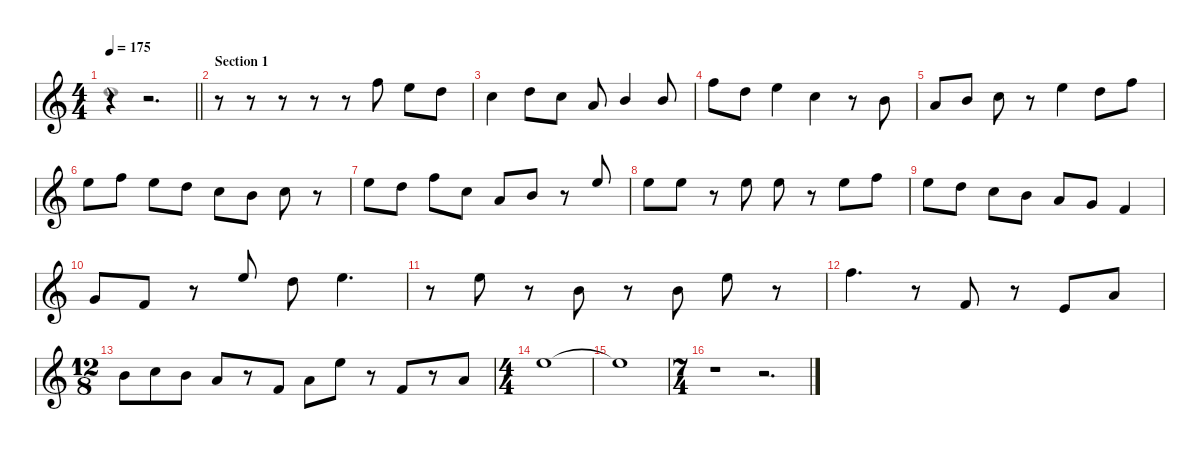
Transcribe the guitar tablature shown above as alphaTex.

\defaultSystemsLayout 4
\hideDynamics
\bracketExtendMode nobrackets
\singleTrackTrackNamePolicy hidden
\multiTrackTrackNamePolicy hidden
\firstSystemTrackNameMode fullname
\firstSystemTrackNameOrientation horizontal
\otherSystemsTrackNameOrientation horizontal
\track ("Jitendro" "clar.") {instrument clarinet}
\staff {score}
\tuning (E4 B3 G3 D3 A2 E2)
\voice
\ts (4 4)
\beaming (8 2 2 2 2)
\tempo 175
\clef g2
\barLineRight lightlight
\ks c
r.4{dy f beam Up} r.2{d beam Up} |
\section ("" "Section 1")
r.8{beam Down} r.8{beam Down} r.8{beam Down} r.8{beam Down} r.8{beam Down} 13.1.8{beam Down} 12.1.8{beam Down} 10.1.8{beam Down} |
13.2.4{beam Down} 10.1.8{beam Down} 13.2.8{beam Down} 10.2.8{beam Up} 12.2.4{beam Up} 12.2.8{beam Up} |
13.1.8{beam Down} 10.1.8{beam Down} 12.1.4{beam Down} 13.2.4{beam Down} r.8{beam Down} 12.2.8{beam Down} |
10.2.8{beam Up} 12.2.8{beam Up} 13.2.8{beam Down} r.8{beam Down} 12.1.4{beam Down} 10.1.8{beam Down} 13.1.8{beam Down} |
12.1.8{beam Down} 13.1.8{beam Down} 12.1.8{beam Down} 10.1.8{beam Down} 13.2.8{beam Down} 12.2.8{beam Down} 13.2.8{beam Down} r.8{beam Down} |
12.1.8{beam Down} 10.1.8{beam Down} 13.1.8{beam Down} 13.2.8{beam Down} 10.2.8{beam Up} 12.2.8{beam Up} r.8{beam Up} 12.1.8{beam Down} |
12.1.8{beam Down} 12.1.8{beam Down} r.8{beam Down} 12.1.8{beam Down} 12.1.8{beam Down} r.8{beam Down} 12.1.8{beam Down} 13.1.8{beam Down} |
12.1.8{beam Down} 10.1.8{beam Down} 13.2.8{beam Down} 12.2.8{beam Down} 10.2.8{beam Up} 12.3.8{beam Up} 10.3.4{beam Up} |
12.3.8{beam Up} 10.3.8{beam Up} r.8{beam Up} 12.1.8{beam Down} 10.1.8{beam Down} 12.1.4{d beam Down} |
r.8{beam Down} 12.1.8{beam Down} r.8{beam Down} 12.2.8{beam Down} r.8{beam Down} 12.2.8{beam Down} 12.1.8{beam Down} r.8{beam Down} |
13.1.4{d beam Down} r.8{beam Down} 10.3.8{beam Up} r.8{beam Up} 9.3.8{beam Up} 10.2.8{beam Up} |
\ts (12 8)
\beaming (8 3 3 3 3)
12.2.8{beam Down} 13.2.8{beam Down} 12.2.8{beam Down} 10.2.8{beam Up} r.8{beam Up} 10.3.8{beam Up} 10.2.8{beam Down} 12.1.8{beam Down} r.8{beam Down} 10.3.8{beam Up} r.8{beam Up} 10.2.8{beam Up} |
\ts (4 4)
\beaming (8 2 2 2 2)
12.1.1{beam Down} |
12.1{t}.1{beam Down} |
\ts (7 4)
\beaming (8 6 4 4)
r.1{beam Down} r.2{d beam Down}
\voice
\clef g2
\ottava regular
\simile none
\barLineRight lightlight
\ks c
10.1.1{dy f beam Down} |
|
|
|
|
|
|
|
|
|
|
|
|
|
|
